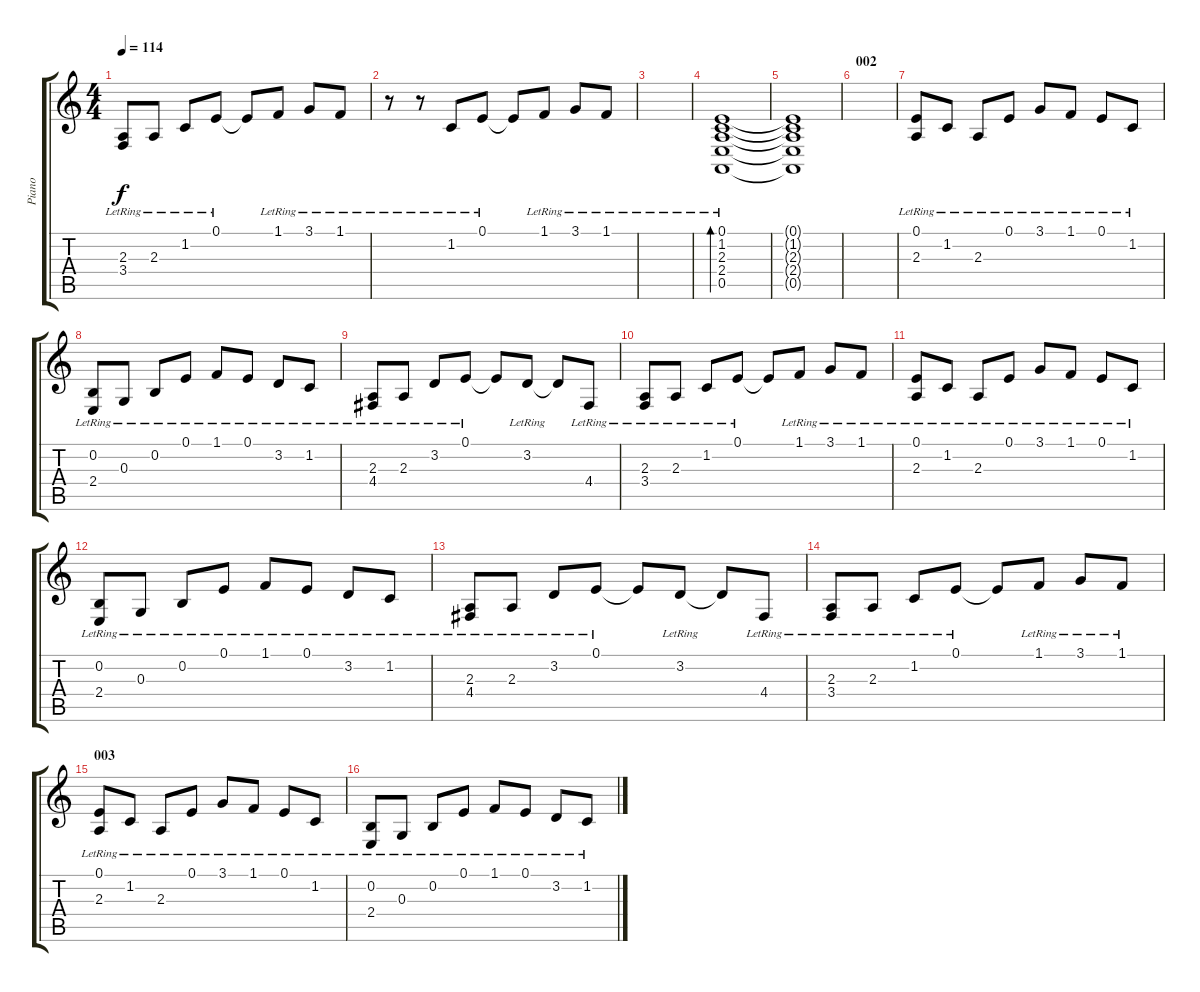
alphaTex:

\track ("Piano" "Piano") {instrument acousticgrandpiano}
\staff {score tabs}
\tuning (E4 B3 G3 D3 A2 E2) {hide}
\ts (4 4)
\tempo 114
\clef g2
\ks c
(2.3{lr} 3.4{lr}).8{dy f} 2.3{lr}.8 1.2{lr}.8 0.1{lr}.8 0.1{t}.8 1.1{lr}.8 3.1{lr}.8 1.1{lr}.8 |
r.8 r.8 1.2{lr}.8 0.1{lr}.8 0.1{t}.8 1.1{lr}.8 3.1{lr}.8 1.1{lr}.8 |
|
(0.1{lr} 1.2{lr} 2.3{lr} 2.4{lr} 0.5{lr}).1{bd 480} |
(0.1{t} 1.2{t} 2.3{t} 2.4{t} 0.5{t}).1 |
\section ("" "002")
|
(0.1{lr} 2.3{lr}).8 1.2{lr}.8 2.3{lr}.8 0.1{lr}.8 3.1{lr}.8 1.1{lr}.8 0.1{lr}.8 1.2{lr}.8 |
(0.2{lr} 2.4{lr}).8 0.3{lr}.8 0.2{lr}.8 0.1{lr}.8 1.1{lr}.8 0.1{lr}.8 3.2{lr}.8 1.2{lr}.8 |
(2.3{lr} 4.4{lr}).8 2.3{lr}.8 3.2{lr}.8 0.1{lr}.8 0.1{t}.8 3.2{lr}.8 3.2{t}.8 4.4{lr}.8 |
(2.3{lr} 3.4{lr}).8 2.3{lr}.8 1.2{lr}.8 0.1{lr}.8 0.1{t}.8 1.1{lr}.8 3.1{lr}.8 1.1{lr}.8 |
(0.1{lr} 2.3{lr}).8 1.2{lr}.8 2.3{lr}.8 0.1{lr}.8 3.1{lr}.8 1.1{lr}.8 0.1{lr}.8 1.2{lr}.8 |
(0.2{lr} 2.4{lr}).8 0.3{lr}.8 0.2{lr}.8 0.1{lr}.8 1.1{lr}.8 0.1{lr}.8 3.2{lr}.8 1.2{lr}.8 |
(2.3{lr} 4.4{lr}).8 2.3{lr}.8 3.2{lr}.8 0.1{lr}.8 0.1{t}.8 3.2{lr}.8 3.2{t}.8 4.4{lr}.8 |
(2.3{lr} 3.4{lr}).8 2.3{lr}.8 1.2{lr}.8 0.1{lr}.8 0.1{t}.8 1.1{lr}.8 3.1{lr}.8 1.1{lr}.8 |
\section ("" "003")
(0.1{lr} 2.3{lr}).8 1.2{lr}.8 2.3{lr}.8 0.1{lr}.8 3.1{lr}.8 1.1{lr}.8 0.1{lr}.8 1.2{lr}.8 |
(0.2{lr} 2.4{lr}).8 0.3{lr}.8 0.2{lr}.8 0.1{lr}.8 1.1{lr}.8 0.1{lr}.8 3.2{lr}.8 1.2{lr}.8
